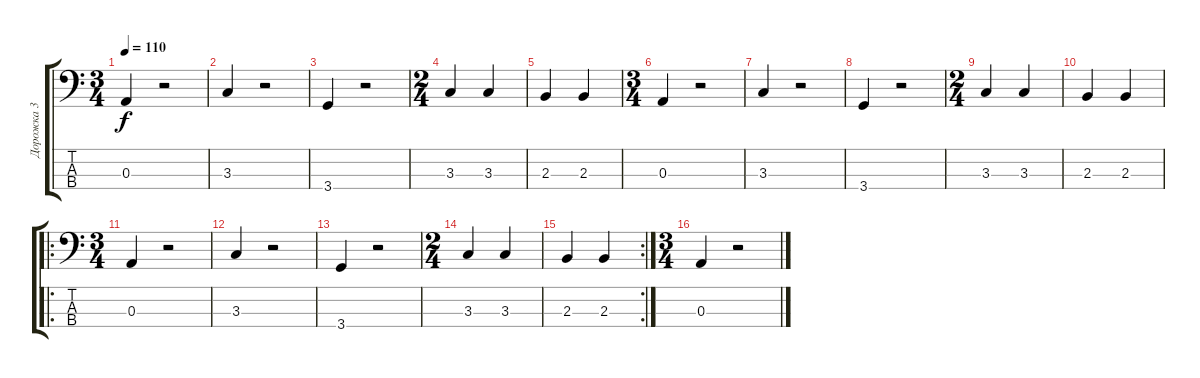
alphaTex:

\track ("Дорожка 3" "Дорожка 3") {instrument electricbasspick}
\staff {score tabs}
\tuning (G2 D2 A1 E1) {hide}
\ts (3 4)
\tempo 110
\clef f4
\ks c
0.3.4{dy f instrument electricbasspick} r.2 |
3.3.4 r.2 |
3.4.4 r.2 |
\ts (2 4)
3.3.4 3.3.4 |
2.3.4 2.3.4 |
\ts (3 4)
0.3.4 r.2 |
3.3.4 r.2 |
3.4.4 r.2 |
\ts (2 4)
3.3.4 3.3.4 |
2.3.4 2.3.4 |
\ro
\ts (3 4)
0.3.4 r.2 |
3.3.4 r.2 |
3.4.4 r.2 |
\ts (2 4)
3.3.4 3.3.4 |
\rc 2
2.3.4 2.3.4 |
\ts (3 4)
0.3.4 r.2
